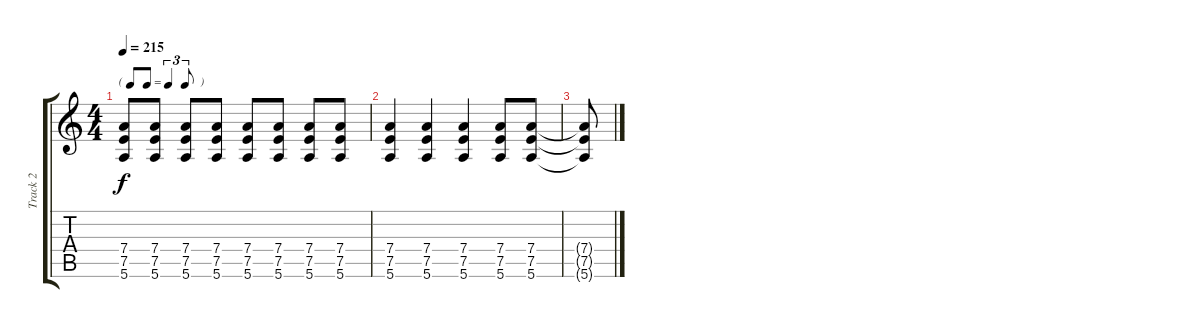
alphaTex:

\track ("Track 2" "Track 2") {instrument electricguitarclean}
\staff {score tabs}
\tuning (E4 B3 G3 D3 A2 E2) {hide}
\ts (4 4)
\tf triplet8th
\tempo 215
\clef g2
\ks c
(7.4{t} 7.5{t} 5.6{t}).8{dy f} (7.4 7.5 5.6).8 (7.4 7.5 5.6).8 (7.4 7.5 5.6).8 (7.4 7.5 5.6).8 (7.4 7.5 5.6).8 (7.4 7.5 5.6).8 (7.4 7.5 5.6).8 |
(7.4 7.5 5.6).4 (7.4 7.5 5.6).4 (7.4 7.5 5.6).4 (7.4 7.5 5.6).8 (7.4 7.5 5.6).8 |
(7.4{t} 7.5{t} 5.6{t}).8
